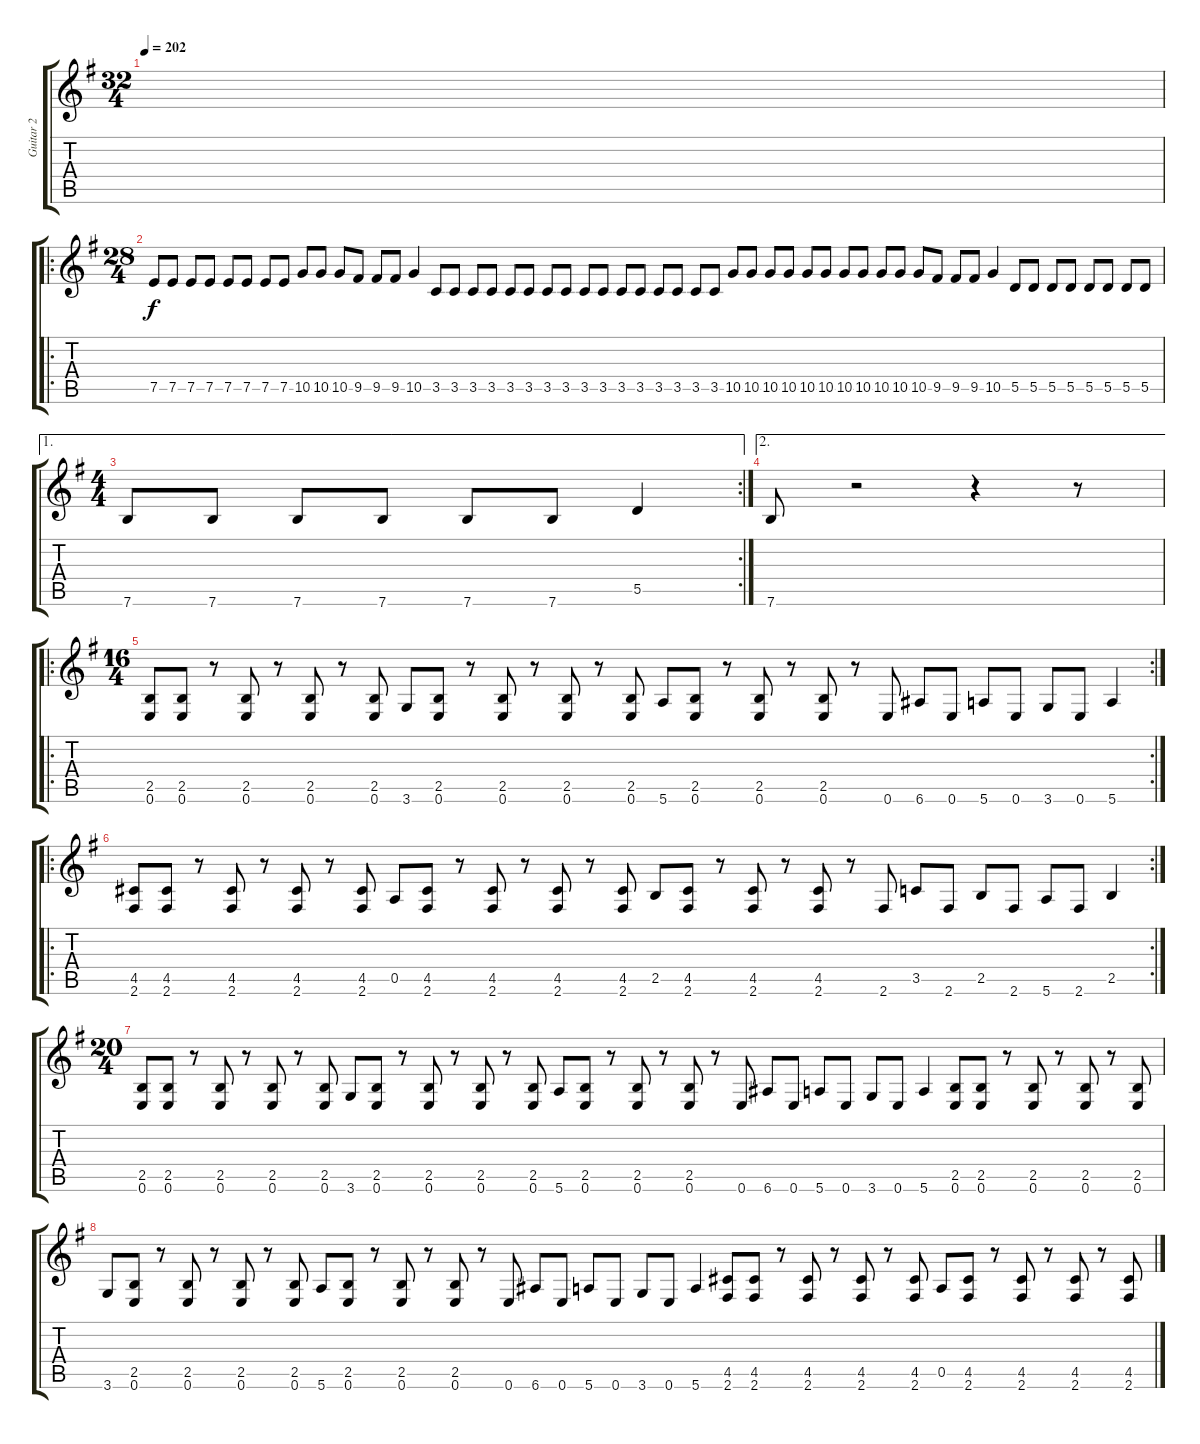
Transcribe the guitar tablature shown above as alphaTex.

\track ("Guitar 2" "Guitar 2") {instrument acousticguitarsteel}
\staff {score tabs}
\tuning (E4 B3 G3 D3 A2 E2) {hide}
\ts (32 4)
\tempo 202
\clef g2
\ks g
|
\ro
\ts (28 4)
7.5.8 7.5.8 7.5.8 7.5.8 7.5.8 7.5.8 7.5.8 7.5.8 10.5.8 10.5.8 10.5.8 9.5.8 9.5.8 9.5.8 10.5.4 3.5.8 3.5.8 3.5.8 3.5.8 3.5.8 3.5.8 3.5.8 3.5.8 3.5.8 3.5.8 3.5.8 3.5.8 3.5.8 3.5.8 3.5.8 3.5.8 10.5.8 10.5.8 10.5.8 10.5.8 10.5.8 10.5.8 10.5.8 10.5.8 10.5.8 10.5.8 10.5.8 9.5.8 9.5.8 9.5.8 10.5.4 5.5.8 5.5.8 5.5.8 5.5.8 5.5.8 5.5.8 5.5.8 5.5.8 |
\ae 1
\rc 2
\ts (4 4)
7.6.8 7.6.8 7.6.8 7.6.8 7.6.8 7.6.8 5.5.4 |
\ae 2
7.6.8 r.2 r.4 r.8 |
\ro
\rc 2
\ts (16 4)
(2.5 0.6).8 (2.5 0.6).8 r.8 (2.5 0.6).8 r.8 (2.5 0.6).8 r.8 (2.5 0.6).8 3.6.8 (2.5 0.6).8 r.8 (2.5 0.6).8 r.8 (2.5 0.6).8 r.8 (2.5 0.6).8 5.6.8 (2.5 0.6).8 r.8 (2.5 0.6).8 r.8 (2.5 0.6).8 r.8 0.6.8 6.6.8 0.6.8 5.6.8 0.6.8 3.6.8 0.6.8 5.6.4 |
\ro
\rc 2
(4.5 2.6).8 (4.5 2.6).8 r.8 (4.5 2.6).8 r.8 (4.5 2.6).8 r.8 (4.5 2.6).8 0.5.8 (4.5 2.6).8 r.8 (4.5 2.6).8 r.8 (4.5 2.6).8 r.8 (4.5 2.6).8 2.5.8 (4.5 2.6).8 r.8 (4.5 2.6).8 r.8 (4.5 2.6).8 r.8 2.6.8 3.5.8 2.6.8 2.5.8 2.6.8 5.6.8 2.6.8 2.5.4 |
\ts (20 4)
(2.5 0.6).8 (2.5 0.6).8 r.8 (2.5 0.6).8 r.8 (2.5 0.6).8 r.8 (2.5 0.6).8 3.6.8 (2.5 0.6).8 r.8 (2.5 0.6).8 r.8 (2.5 0.6).8 r.8 (2.5 0.6).8 5.6.8 (2.5 0.6).8 r.8 (2.5 0.6).8 r.8 (2.5 0.6).8 r.8 0.6.8 6.6.8 0.6.8 5.6.8 0.6.8 3.6.8 0.6.8 5.6.4 (2.5 0.6).8 (2.5 0.6).8 r.8 (2.5 0.6).8 r.8 (2.5 0.6).8 r.8 (2.5 0.6).8 |
3.6.8 (2.5 0.6).8 r.8 (2.5 0.6).8 r.8 (2.5 0.6).8 r.8 (2.5 0.6).8 5.6.8 (2.5 0.6).8 r.8 (2.5 0.6).8 r.8 (2.5 0.6).8 r.8 0.6.8 6.6.8 0.6.8 5.6.8 0.6.8 3.6.8 0.6.8 5.6.4 (4.5 2.6).8 (4.5 2.6).8 r.8 (4.5 2.6).8 r.8 (4.5 2.6).8 r.8 (4.5 2.6).8 0.5.8 (4.5 2.6).8 r.8 (4.5 2.6).8 r.8 (4.5 2.6).8 r.8 (4.5 2.6).8
